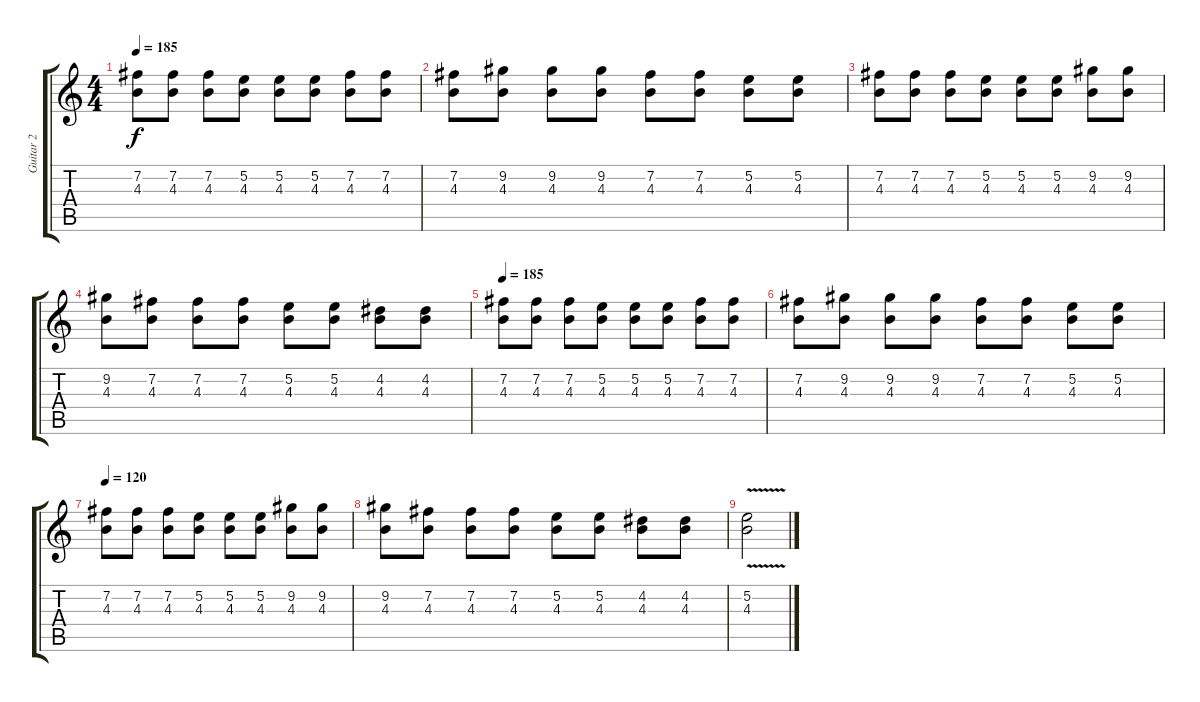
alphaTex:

\track ("Guitar 2" "Guitar 2") {instrument overdrivenguitar}
\staff {score tabs}
\tuning (E4 B3 G3 D3 A2 E2) {hide}
\ts (4 4)
\tempo 185
\clef g2
\ks c
(7.2 4.3).8{dy f} (7.2 4.3).8 (7.2 4.3).8 (5.2 4.3).8 (5.2 4.3).8 (5.2 4.3).8 (7.2 4.3).8 (7.2 4.3).8 |
(7.2 4.3).8 (9.2 4.3).8 (9.2 4.3).8 (9.2 4.3).8 (7.2 4.3).8 (7.2 4.3).8 (5.2 4.3).8 (5.2 4.3).8 |
(7.2 4.3).8 (7.2 4.3).8 (7.2 4.3).8 (5.2 4.3).8 (5.2 4.3).8 (5.2 4.3).8 (9.2 4.3).8 (9.2 4.3).8 |
(9.2 4.3).8 (7.2 4.3).8 (7.2 4.3).8 (7.2 4.3).8 (5.2 4.3).8 (5.2 4.3).8 (4.2 4.3).8 (4.2 4.3).8 |
\tempo 185
(7.2 4.3).8 (7.2 4.3).8 (7.2 4.3).8 (5.2 4.3).8 (5.2 4.3).8 (5.2 4.3).8 (7.2 4.3).8 (7.2 4.3).8 |
(7.2 4.3).8 (9.2 4.3).8 (9.2 4.3).8 (9.2 4.3).8 (7.2 4.3).8 (7.2 4.3).8 (5.2 4.3).8 (5.2 4.3).8 |
\tempo 120
(7.2 4.3).8 (7.2 4.3).8 (7.2 4.3).8 (5.2 4.3).8 (5.2 4.3).8 (5.2 4.3).8 (9.2 4.3).8 (9.2 4.3).8 |
(9.2 4.3).8 (7.2 4.3).8 (7.2 4.3).8 (7.2 4.3).8 (5.2 4.3).8 (5.2 4.3).8 (4.2 4.3).8 (4.2 4.3).8{volume 9 instrument overdrivenguitar} |
(5.2{v} 4.3).2
